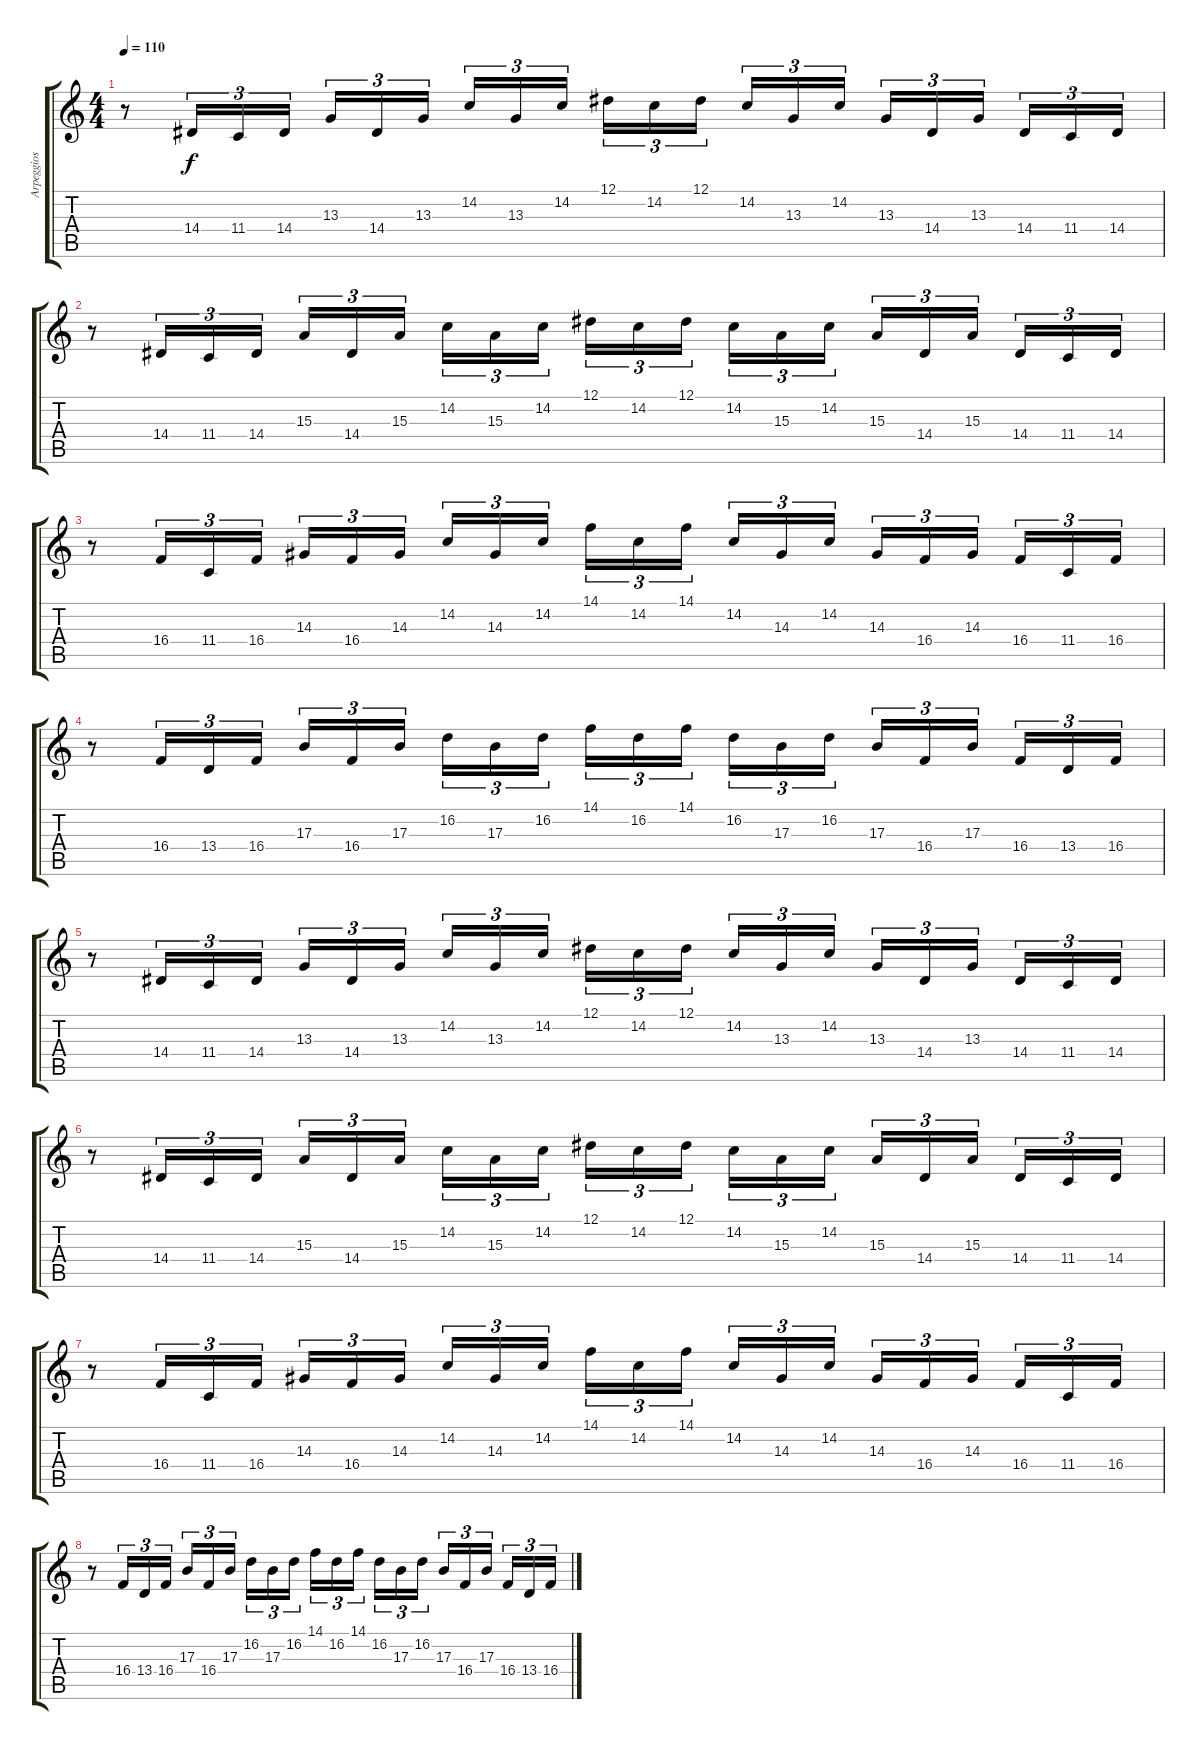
\track ("Arpeggios" "Arpeggios") {instrument lead3calliope}
\staff {score tabs}
\tuning (Eb4 Bb3 Gb3 Db3 Ab2 Eb2) {hide}
\ts (4 4)
\tempo 110
\clef g2
\ks c
r.8{dy f} 14.4.16{tu (3 2)} 11.4.16{tu (3 2)} 14.4.16{tu (3 2)} 13.3.16{tu (3 2)} 14.4.16{tu (3 2)} 13.3.16{tu (3 2)} 14.2.16{tu (3 2)} 13.3.16{tu (3 2)} 14.2.16{tu (3 2)} 12.1.16{tu (3 2)} 14.2.16{tu (3 2)} 12.1.16{tu (3 2)} 14.2.16{tu (3 2)} 13.3.16{tu (3 2)} 14.2.16{tu (3 2)} 13.3.16{tu (3 2)} 14.4.16{tu (3 2)} 13.3.16{tu (3 2)} 14.4.16{tu (3 2)} 11.4.16{tu (3 2)} 14.4.16{tu (3 2)} |
r.8 14.4.16{tu (3 2)} 11.4.16{tu (3 2)} 14.4.16{tu (3 2)} 15.3.16{tu (3 2)} 14.4.16{tu (3 2)} 15.3.16{tu (3 2)} 14.2.16{tu (3 2)} 15.3.16{tu (3 2)} 14.2.16{tu (3 2)} 12.1.16{tu (3 2)} 14.2.16{tu (3 2)} 12.1.16{tu (3 2)} 14.2.16{tu (3 2)} 15.3.16{tu (3 2)} 14.2.16{tu (3 2)} 15.3.16{tu (3 2)} 14.4.16{tu (3 2)} 15.3.16{tu (3 2)} 14.4.16{tu (3 2)} 11.4.16{tu (3 2)} 14.4.16{tu (3 2)} |
r.8 16.4.16{tu (3 2)} 11.4.16{tu (3 2)} 16.4.16{tu (3 2)} 14.3.16{tu (3 2)} 16.4.16{tu (3 2)} 14.3.16{tu (3 2)} 14.2.16{tu (3 2)} 14.3.16{tu (3 2)} 14.2.16{tu (3 2)} 14.1.16{tu (3 2)} 14.2.16{tu (3 2)} 14.1.16{tu (3 2)} 14.2.16{tu (3 2)} 14.3.16{tu (3 2)} 14.2.16{tu (3 2)} 14.3.16{tu (3 2)} 16.4.16{tu (3 2)} 14.3.16{tu (3 2)} 16.4.16{tu (3 2)} 11.4.16{tu (3 2)} 16.4.16{tu (3 2)} |
r.8 16.4.16{tu (3 2)} 13.4.16{tu (3 2)} 16.4.16{tu (3 2)} 17.3.16{tu (3 2)} 16.4.16{tu (3 2)} 17.3.16{tu (3 2)} 16.2.16{tu (3 2)} 17.3.16{tu (3 2)} 16.2.16{tu (3 2)} 14.1.16{tu (3 2)} 16.2.16{tu (3 2)} 14.1.16{tu (3 2)} 16.2.16{tu (3 2)} 17.3.16{tu (3 2)} 16.2.16{tu (3 2)} 17.3.16{tu (3 2)} 16.4.16{tu (3 2)} 17.3.16{tu (3 2)} 16.4.16{tu (3 2)} 13.4.16{tu (3 2)} 16.4.16{tu (3 2)} |
r.8 14.4.16{tu (3 2)} 11.4.16{tu (3 2)} 14.4.16{tu (3 2)} 13.3.16{tu (3 2)} 14.4.16{tu (3 2)} 13.3.16{tu (3 2)} 14.2.16{tu (3 2)} 13.3.16{tu (3 2)} 14.2.16{tu (3 2)} 12.1.16{tu (3 2)} 14.2.16{tu (3 2)} 12.1.16{tu (3 2)} 14.2.16{tu (3 2)} 13.3.16{tu (3 2)} 14.2.16{tu (3 2)} 13.3.16{tu (3 2)} 14.4.16{tu (3 2)} 13.3.16{tu (3 2)} 14.4.16{tu (3 2)} 11.4.16{tu (3 2)} 14.4.16{tu (3 2)} |
r.8 14.4.16{tu (3 2)} 11.4.16{tu (3 2)} 14.4.16{tu (3 2)} 15.3.16{tu (3 2)} 14.4.16{tu (3 2)} 15.3.16{tu (3 2)} 14.2.16{tu (3 2)} 15.3.16{tu (3 2)} 14.2.16{tu (3 2)} 12.1.16{tu (3 2)} 14.2.16{tu (3 2)} 12.1.16{tu (3 2)} 14.2.16{tu (3 2)} 15.3.16{tu (3 2)} 14.2.16{tu (3 2)} 15.3.16{tu (3 2)} 14.4.16{tu (3 2)} 15.3.16{tu (3 2)} 14.4.16{tu (3 2)} 11.4.16{tu (3 2)} 14.4.16{tu (3 2)} |
r.8 16.4.16{tu (3 2)} 11.4.16{tu (3 2)} 16.4.16{tu (3 2)} 14.3.16{tu (3 2)} 16.4.16{tu (3 2)} 14.3.16{tu (3 2)} 14.2.16{tu (3 2)} 14.3.16{tu (3 2)} 14.2.16{tu (3 2)} 14.1.16{tu (3 2)} 14.2.16{tu (3 2)} 14.1.16{tu (3 2)} 14.2.16{tu (3 2)} 14.3.16{tu (3 2)} 14.2.16{tu (3 2)} 14.3.16{tu (3 2)} 16.4.16{tu (3 2)} 14.3.16{tu (3 2)} 16.4.16{tu (3 2)} 11.4.16{tu (3 2)} 16.4.16{tu (3 2)} |
r.8 16.4.16{tu (3 2)} 13.4.16{tu (3 2)} 16.4.16{tu (3 2)} 17.3.16{tu (3 2)} 16.4.16{tu (3 2)} 17.3.16{tu (3 2)} 16.2.16{tu (3 2)} 17.3.16{tu (3 2)} 16.2.16{tu (3 2)} 14.1.16{tu (3 2)} 16.2.16{tu (3 2)} 14.1.16{tu (3 2)} 16.2.16{tu (3 2)} 17.3.16{tu (3 2)} 16.2.16{tu (3 2)} 17.3.16{tu (3 2)} 16.4.16{tu (3 2)} 17.3.16{tu (3 2)} 16.4.16{tu (3 2)} 13.4.16{tu (3 2)} 16.4.16{tu (3 2)}
